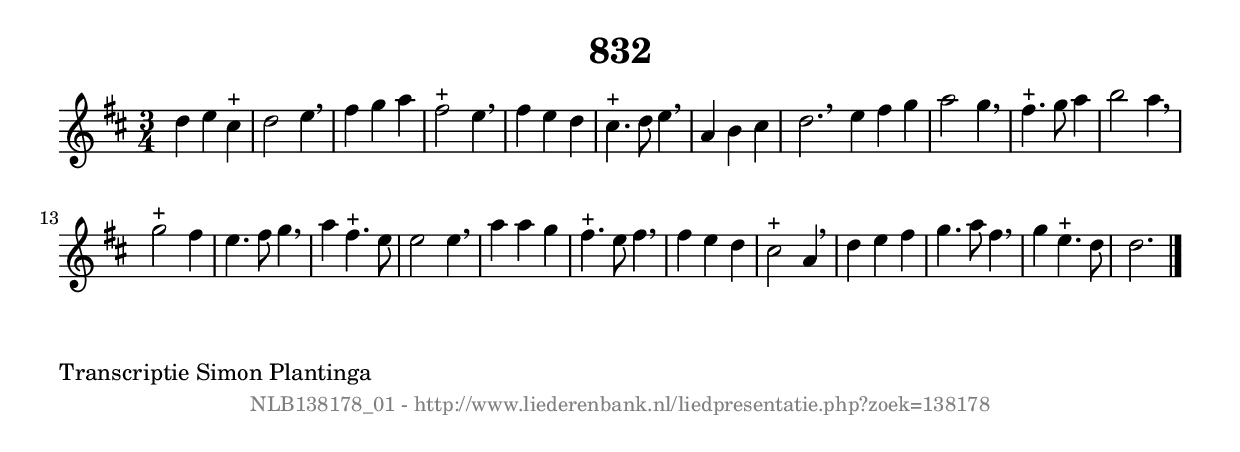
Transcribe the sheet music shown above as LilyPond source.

%
% produced by wce2krn 1.64 (7 June 2014)
%
\version"2.16"
#(append! paper-alist '(("long" . (cons (* 210 mm) (* 2000 mm)))))
#(set-default-paper-size "long")
sb = {\breathe}
mBreak = {\breathe }
bBreak = {\breathe }
x = {\once\override NoteHead #'style = #'cross }
gl=\glissando
itime={\override Staff.TimeSignature #'stencil = ##f }
ficta = {\once\set suggestAccidentals = ##t}
fine = {\once\override Score.RehearsalMark #'self-alignment-X = #1 \mark \markup {\italic{Fine}}}
dc = {\once\override Score.RehearsalMark #'self-alignment-X = #1 \mark \markup {\italic{D.C.}}}
dcf = {\once\override Score.RehearsalMark #'self-alignment-X = #1 \mark \markup {\italic{D.C. al Fine}}}
dcc = {\once\override Score.RehearsalMark #'self-alignment-X = #1 \mark \markup {\italic{D.C. al Coda}}}
ds = {\once\override Score.RehearsalMark #'self-alignment-X = #1 \mark \markup {\italic{D.S.}}}
dsf = {\once\override Score.RehearsalMark #'self-alignment-X = #1 \mark \markup {\italic{D.S. al Fine}}}
dsc = {\once\override Score.RehearsalMark #'self-alignment-X = #1 \mark \markup {\italic{D.S. al Coda}}}
pv = {\set Score.repeatCommands = #'((volta "1"))}
sv = {\set Score.repeatCommands = #'((volta "2"))}
tv = {\set Score.repeatCommands = #'((volta "3"))}
qv = {\set Score.repeatCommands = #'((volta "4"))}
xv = {\set Score.repeatCommands = #'((volta #f))}
\header{ tagline = ""
title = "832"
}
\score {{
\key d \major
\relative g'
{
\set melismaBusyProperties = #'()
\time 3/4
\tempo 4=120
\override Score.MetronomeMark #'transparent = ##t
\override Score.RehearsalMark #'break-visibility = #(vector #t #t #f)
d'4 e4 cis4^"+" | d2 e4 \sb | fis4 g4 a4 | fis2^"+" e4 \sb | fis4 e4 d4 | cis4.^"+" d8 e4 \sb | a,4 b4 cis4 | d2. \bar ":|:" \bBreak
e4 fis4 g4 | a2 g4 \sb | fis4.^"+" g8 a4 | b2 a4 \sb | g2^"+" fis4 | e4. fis8 g4 \sb | a4 fis4.^"+" e8 | e2 e4 | \mBreak \bar "|"
a4 a4 g4 | fis4.^"+" e8 fis4 \sb | fis4 e4 d4 | cis2^"+" a4 \sb | d4 e4 fis4 | g4. a8 fis4 \sb | g4 e4.^"+" d8 | d2. \bar "|."
 }}
 \midi { }
 \layout {
            indent = 0.0\cm
}
}
\markup { \wordwrap-string #" 
Transcriptie Simon Plantinga
"}
\markup { \vspace #0 } \markup { \with-color #grey \fill-line { \center-column { \smaller "NLB138178_01 - http://www.liederenbank.nl/liedpresentatie.php?zoek=138178" } } }
